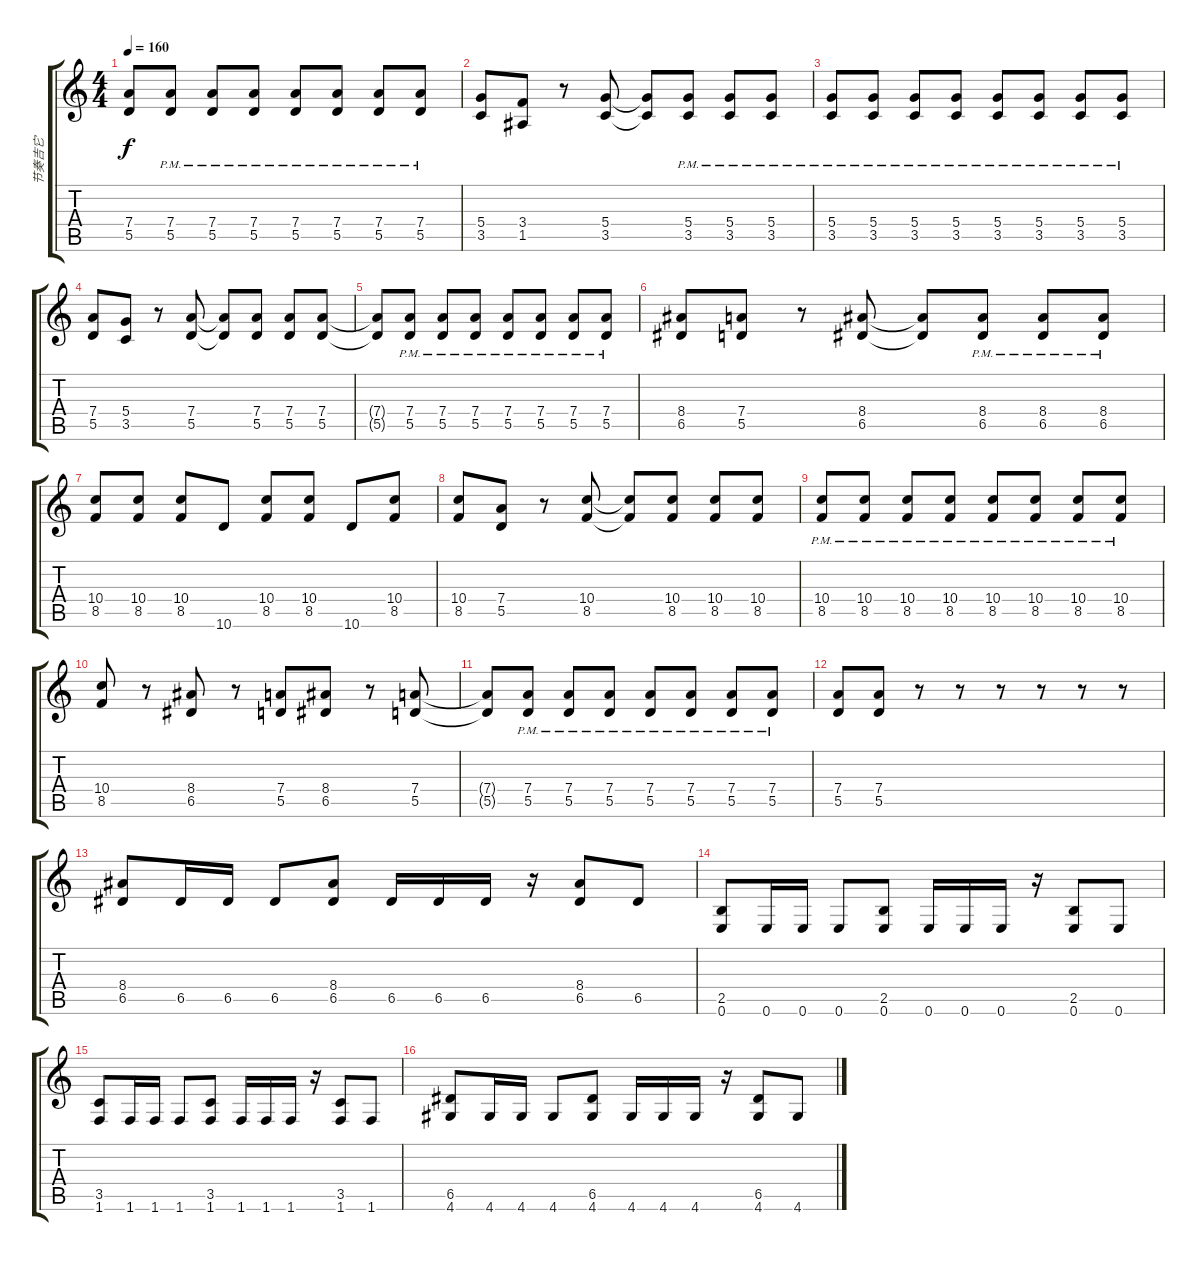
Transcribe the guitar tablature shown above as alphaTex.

\track ("节奏吉它" "节奏吉它") {instrument overdrivenguitar}
\staff {score tabs}
\tuning (E4 B3 G3 D3 A2 E2) {hide}
\ts (4 4)
\tempo 160
\clef g2
\ks c
(7.4{t} 5.5{t}).8{dy f} (7.4{pm} 5.5{pm}).8 (7.4{pm} 5.5{pm}).8 (7.4{pm} 5.5{pm}).8 (7.4{pm} 5.5{pm}).8 (7.4{pm} 5.5{pm}).8 (7.4{pm} 5.5{pm}).8 (7.4{pm} 5.5{pm}).8 |
(5.4 3.5).8 (3.4 1.5).8 r.8 (5.4 3.5).8 (5.4{t} 3.5{t}).8 (5.4{pm} 3.5{pm}).8 (5.4{pm} 3.5{pm}).8 (5.4{pm} 3.5{pm}).8 |
(5.4{pm} 3.5{pm}).8 (5.4{pm} 3.5{pm}).8 (5.4{pm} 3.5{pm}).8 (5.4{pm} 3.5{pm}).8 (5.4{pm} 3.5{pm}).8 (5.4{pm} 3.5{pm}).8 (5.4{pm} 3.5{pm}).8 (5.4{pm} 3.5{pm}).8 |
(7.4 5.5).8 (5.4 3.5).8 r.8 (7.4 5.5).8 (7.4{t} 5.5{t}).8 (7.4 5.5).8 (7.4 5.5).8 (7.4 5.5).8 |
(7.4{t} 5.5{t}).8 (7.4{pm} 5.5{pm}).8 (7.4{pm} 5.5{pm}).8 (7.4{pm} 5.5{pm}).8 (7.4{pm} 5.5{pm}).8 (7.4{pm} 5.5{pm}).8 (7.4{pm} 5.5{pm}).8 (7.4{pm} 5.5{pm}).8 |
(8.4 6.5).8 (7.4 5.5).8 r.8 (8.4 6.5).8 (8.4{t} 6.5{t}).8 (8.4{pm} 6.5{pm}).8 (8.4{pm} 6.5{pm}).8 (8.4{pm} 6.5{pm}).8 |
(10.4 8.5).8 (10.4 8.5).8 (10.4 8.5).8 10.6.8 (10.4 8.5).8 (10.4 8.5).8 10.6.8 (10.4 8.5).8 |
(10.4 8.5).8 (7.4 5.5).8 r.8 (10.4 8.5).8 (10.4{t} 8.5{t}).8 (10.4 8.5).8 (10.4 8.5).8 (10.4 8.5).8 |
(10.4{pm} 8.5{pm}).8 (10.4{pm} 8.5{pm}).8 (10.4{pm} 8.5{pm}).8 (10.4{pm} 8.5{pm}).8 (10.4{pm} 8.5{pm}).8 (10.4{pm} 8.5{pm}).8 (10.4{pm} 8.5{pm}).8 (10.4{pm} 8.5{pm}).8 |
(10.4 8.5).8 r.8 (8.4 6.5).8 r.8 (7.4 5.5).8 (8.4 6.5).8 r.8 (7.4 5.5).8 |
(7.4{t} 5.5{t}).8 (7.4{pm} 5.5{pm}).8 (7.4{pm} 5.5{pm}).8 (7.4{pm} 5.5{pm}).8 (7.4{pm} 5.5{pm}).8 (7.4{pm} 5.5{pm}).8 (7.4{pm} 5.5{pm}).8 (7.4{pm} 5.5{pm}).8 |
(7.4 5.5).8 (7.4 5.5).8 r.8 r.8 r.8 r.8 r.8 r.8 |
(8.4 6.5).8 6.5.16 6.5.16 6.5.8 (8.4 6.5).8 6.5.16 6.5.16 6.5.16 r.16 (8.4 6.5).8 6.5.8 |
(2.5 0.6).8 0.6.16 0.6.16 0.6.8 (2.5 0.6).8 0.6.16 0.6.16 0.6.16 r.16 (2.5 0.6).8 0.6.8 |
(3.5 1.6).8 1.6.16 1.6.16 1.6.8 (3.5 1.6).8 1.6.16 1.6.16 1.6.16 r.16 (3.5 1.6).8 1.6.8 |
(6.5 4.6).8 4.6.16 4.6.16 4.6.8 (6.5 4.6).8 4.6.16 4.6.16 4.6.16 r.16 (6.5 4.6).8 4.6.8
